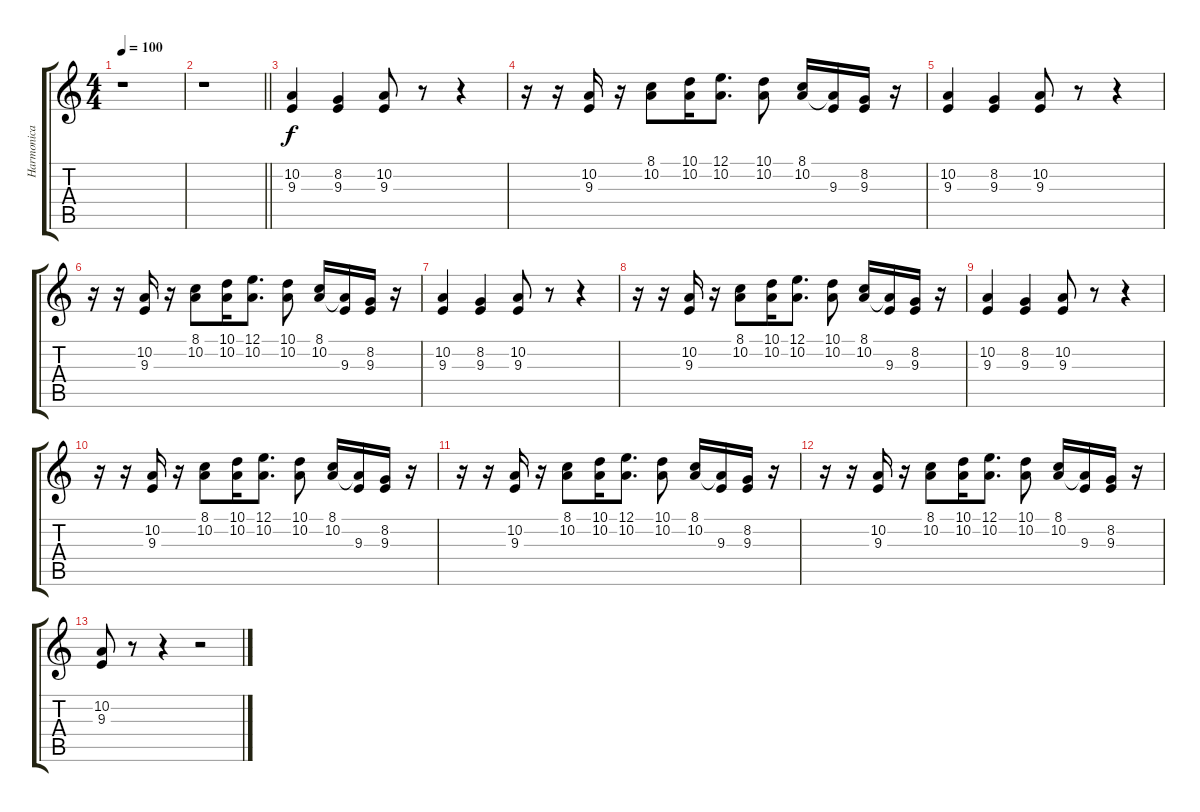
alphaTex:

\track ("Harmonica" "Harmonica") {instrument harmonica}
\staff {score tabs}
\tuning (E4 B3 G3 D3 A2 E2) {hide}
\ts (4 4)
\tempo 100
\clef g2
\ks c
r.1{dy f} |
\barLineRight lightlight
r.1 |
(10.2 9.3).4 (8.2 9.3).4 (10.2 9.3).8 r.8 r.4 |
r.16 r.16 (10.2 9.3).16 r.16 (8.1 10.2).8 (10.1 10.2).16 (12.1 10.2).8{d} (10.1 10.2).8 (8.1 10.2).16 (10.2{t} 9.3).16 (8.2 9.3).16 r.16 |
(10.2 9.3).4 (8.2 9.3).4 (10.2 9.3).8 r.8 r.4 |
r.16 r.16 (10.2 9.3).16 r.16 (8.1 10.2).8 (10.1 10.2).16 (12.1 10.2).8{d} (10.1 10.2).8 (8.1 10.2).16 (10.2{t} 9.3).16 (8.2 9.3).16 r.16 |
(10.2 9.3).4 (8.2 9.3).4 (10.2 9.3).8 r.8 r.4 |
r.16 r.16 (10.2 9.3).16 r.16 (8.1 10.2).8 (10.1 10.2).16 (12.1 10.2).8{d} (10.1 10.2).8 (8.1 10.2).16 (10.2{t} 9.3).16 (8.2 9.3).16 r.16 |
(10.2 9.3).4 (8.2 9.3).4 (10.2 9.3).8 r.8 r.4 |
r.16 r.16 (10.2 9.3).16 r.16 (8.1 10.2).8 (10.1 10.2).16 (12.1 10.2).8{d} (10.1 10.2).8 (8.1 10.2).16 (10.2{t} 9.3).16 (8.2 9.3).16 r.16 |
r.16 r.16 (10.2 9.3).16 r.16 (8.1 10.2).8 (10.1 10.2).16 (12.1 10.2).8{d} (10.1 10.2).8 (8.1 10.2).16 (10.2{t} 9.3).16 (8.2 9.3).16 r.16 |
r.16 r.16 (10.2 9.3).16 r.16 (8.1 10.2).8 (10.1 10.2).16 (12.1 10.2).8{d} (10.1 10.2).8 (8.1 10.2).16 (10.2{t} 9.3).16 (8.2 9.3).16 r.16 |
(10.2 9.3).8 r.8 r.4 r.2
